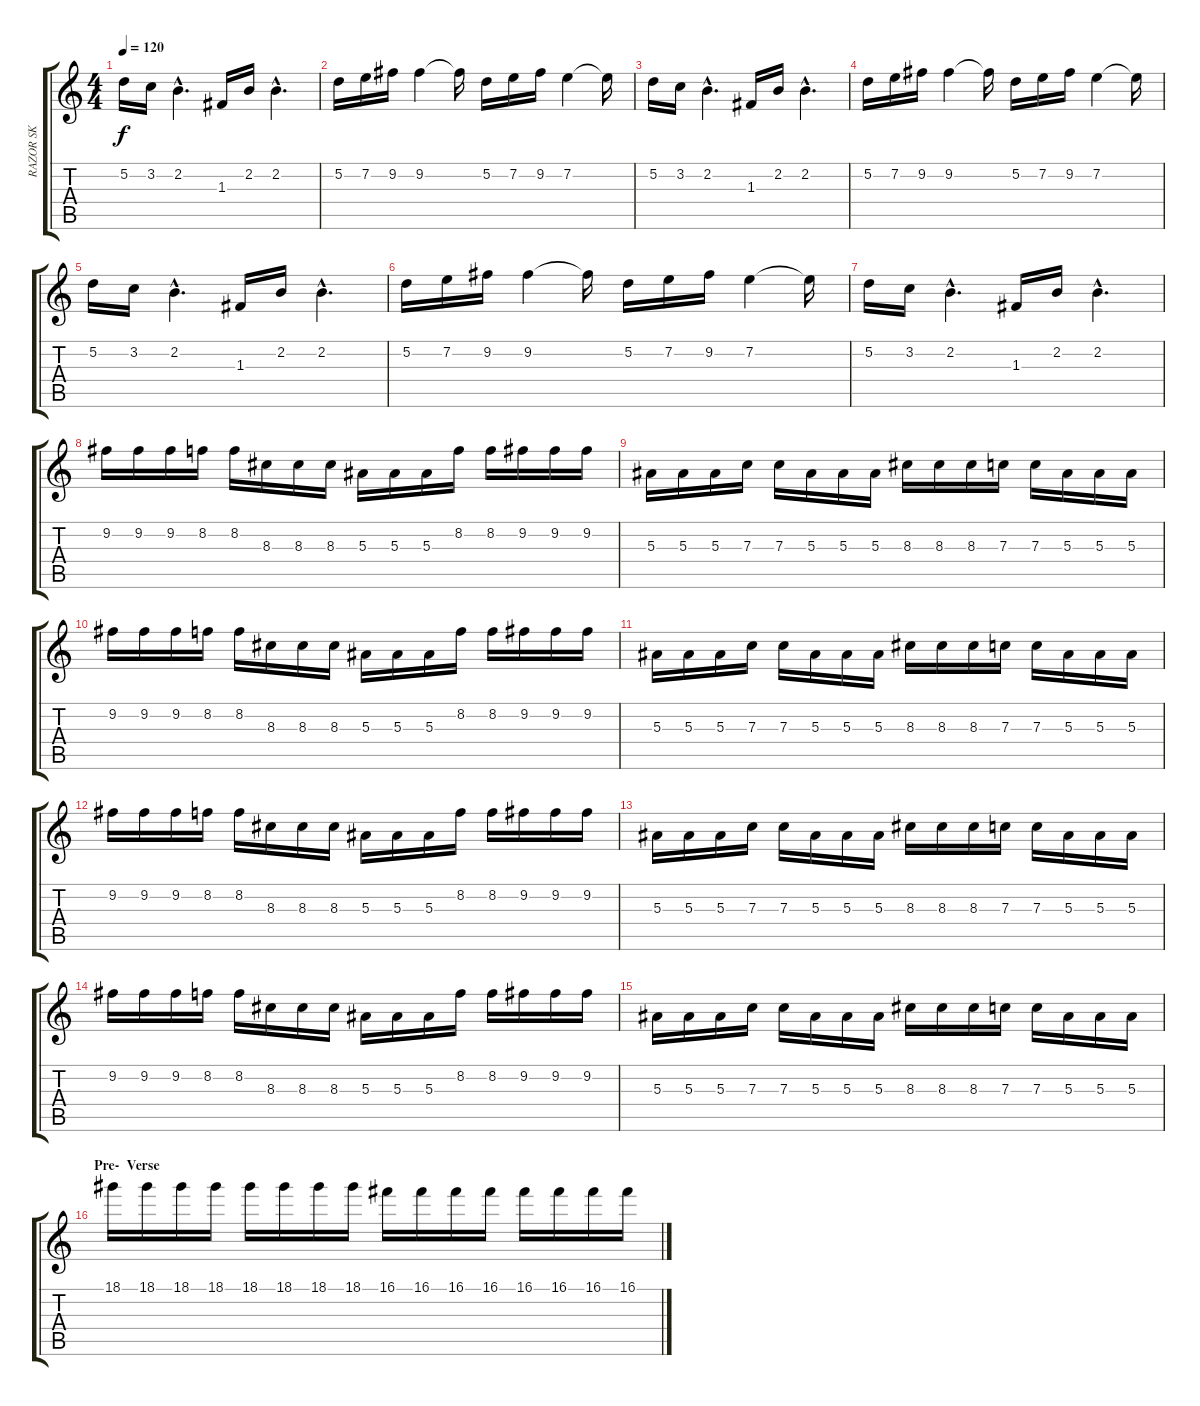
\track ("RAZOR SK" "RAZOR SK") {instrument distortionguitar}
\staff {score tabs}
\tuning (D4 A3 F3 C3 G2 C2) {hide}
\ts (4 4)
\tempo 120
\clef g2
\ks c
5.2.16{dy f} 3.2.16 2.2{hac}.4{d} 1.3.16 2.2.16 2.2{hac}.4{d} |
5.2.16 7.2.16 9.2.16 9.2.4 9.2{t}.16 5.2.16 7.2.16 9.2.16 7.2.4 7.2{t}.16 |
5.2.16 3.2.16 2.2{hac}.4{d} 1.3.16 2.2.16 2.2{hac}.4{d} |
5.2.16 7.2.16 9.2.16 9.2.4 9.2{t}.16 5.2.16 7.2.16 9.2.16 7.2.4 7.2{t}.16 |
5.2.16 3.2.16 2.2{hac}.4{d} 1.3.16 2.2.16 2.2{hac}.4{d} |
5.2.16 7.2.16 9.2.16 9.2.4 9.2{t}.16 5.2.16 7.2.16 9.2.16 7.2.4 7.2{t}.16 |
5.2.16 3.2.16 2.2{hac}.4{d} 1.3.16 2.2.16 2.2{hac}.4{d} |
9.2.16 9.2.16 9.2.16 8.2.16 8.2.16 8.3.16 8.3.16 8.3.16 5.3.16 5.3.16 5.3.16 8.2.16 8.2.16 9.2.16 9.2.16 9.2.16 |
5.3.16 5.3.16 5.3.16 7.3.16 7.3.16 5.3.16 5.3.16 5.3.16 8.3.16 8.3.16 8.3.16 7.3.16 7.3.16 5.3.16 5.3.16 5.3.16 |
9.2.16 9.2.16 9.2.16 8.2.16 8.2.16 8.3.16 8.3.16 8.3.16 5.3.16 5.3.16 5.3.16 8.2.16 8.2.16 9.2.16 9.2.16 9.2.16 |
5.3.16 5.3.16 5.3.16 7.3.16 7.3.16 5.3.16 5.3.16 5.3.16 8.3.16 8.3.16 8.3.16 7.3.16 7.3.16 5.3.16 5.3.16 5.3.16 |
9.2.16 9.2.16 9.2.16 8.2.16 8.2.16 8.3.16 8.3.16 8.3.16 5.3.16 5.3.16 5.3.16 8.2.16 8.2.16 9.2.16 9.2.16 9.2.16 |
5.3.16 5.3.16 5.3.16 7.3.16 7.3.16 5.3.16 5.3.16 5.3.16 8.3.16 8.3.16 8.3.16 7.3.16 7.3.16 5.3.16 5.3.16 5.3.16 |
9.2.16 9.2.16 9.2.16 8.2.16 8.2.16 8.3.16 8.3.16 8.3.16 5.3.16 5.3.16 5.3.16 8.2.16 8.2.16 9.2.16 9.2.16 9.2.16 |
5.3.16 5.3.16 5.3.16 7.3.16 7.3.16 5.3.16 5.3.16 5.3.16 8.3.16 8.3.16 8.3.16 7.3.16 7.3.16 5.3.16 5.3.16 5.3.16 |
\section ("" "Pre-  Verse")
18.1.16 18.1.16 18.1.16 18.1.16 18.1.16 18.1.16 18.1.16 18.1.16 16.1.16 16.1.16 16.1.16 16.1.16 16.1.16 16.1.16 16.1.16 16.1.16
